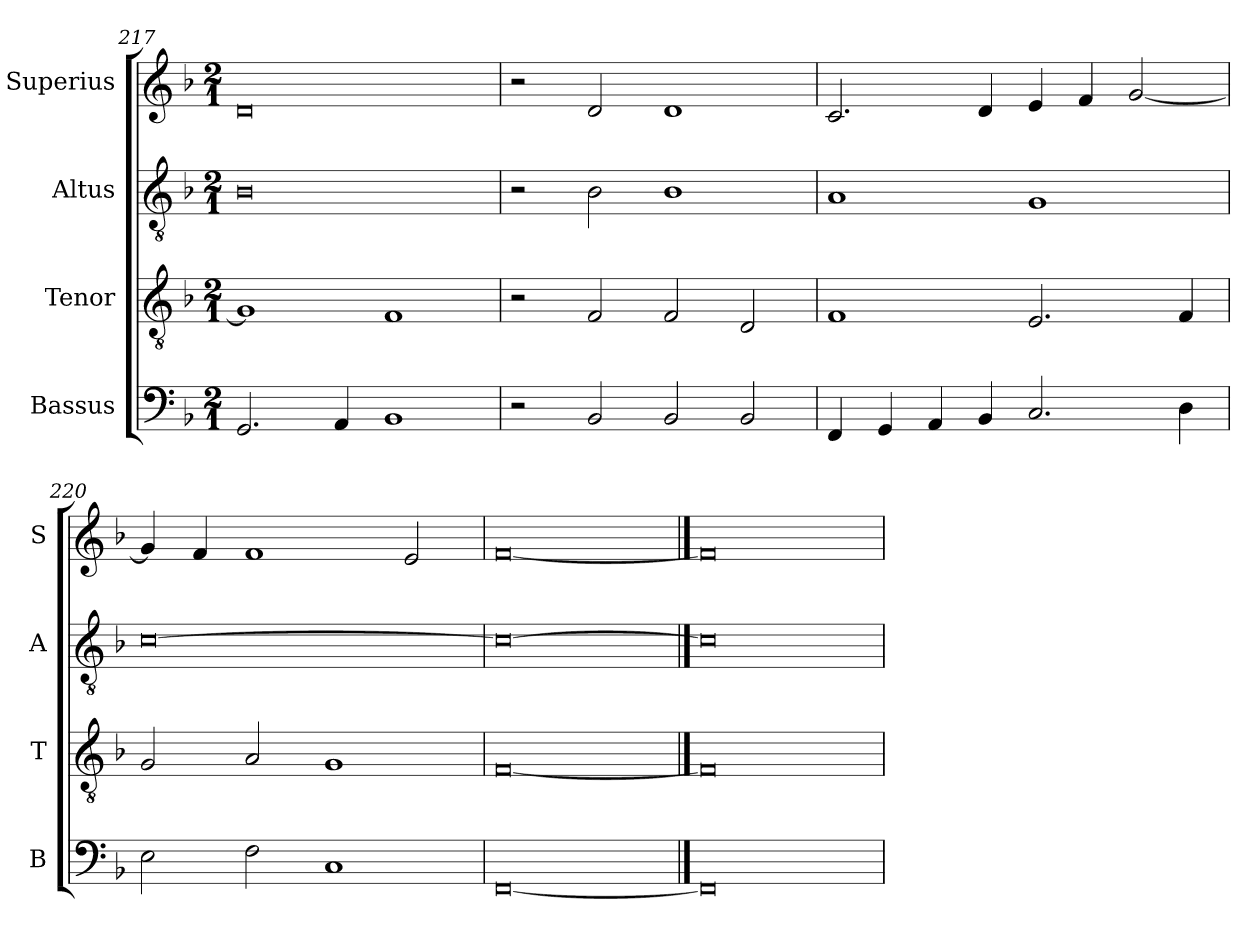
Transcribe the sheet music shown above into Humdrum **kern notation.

**kern	**kern	**kern	**kern
*part4	*part3	*part2	*part1
*staff4	*staff3	*staff2	*staff1
*I"Bassus	*I"Tenor	*I"Altus	*I"Superius
*I'B	*I'T	*I'A	*I'S
*clefF4	*clefGv2	*clefGv2	*clefG2
*k[b-]	*k[b-]	*k[b-]	*k[b-]
*F:	*F:	*F:	*F:
*M2/1	*M2/1	*M2/1	*M2/1
=217	=217	=217	=217
2.GG	1G]	0B-	0d
4AA	.	.	.
1BB-	1F	.	.
=218	=218	=218	=218
2r	2r	2r	2r
2BB-	2F	2B-	2d
2BB-	2F	1B-	1d
2BB-	2D	.	.
=219	=219	=219	=219
4FF	1F	1A	2.c
4GG	.	.	.
4AA	.	.	.
4BB-	.	.	4d
2.C	2.E	1G	4e
.	.	.	4f
.	.	.	[2g
4D	4F	.	.
=220	=220	=220	=220
2E	2G	[0c	4g]
.	.	.	4f
2F	2A	.	1f
1C	1G	.	.
.	.	.	2e
=221	=221	=221	=221
[0FF	[0F	0c_	[0f
==222	==222	==222	==222
0FF]	0F]	0c]	0f]
=	=	=	=
*-	*-	*-	*-
